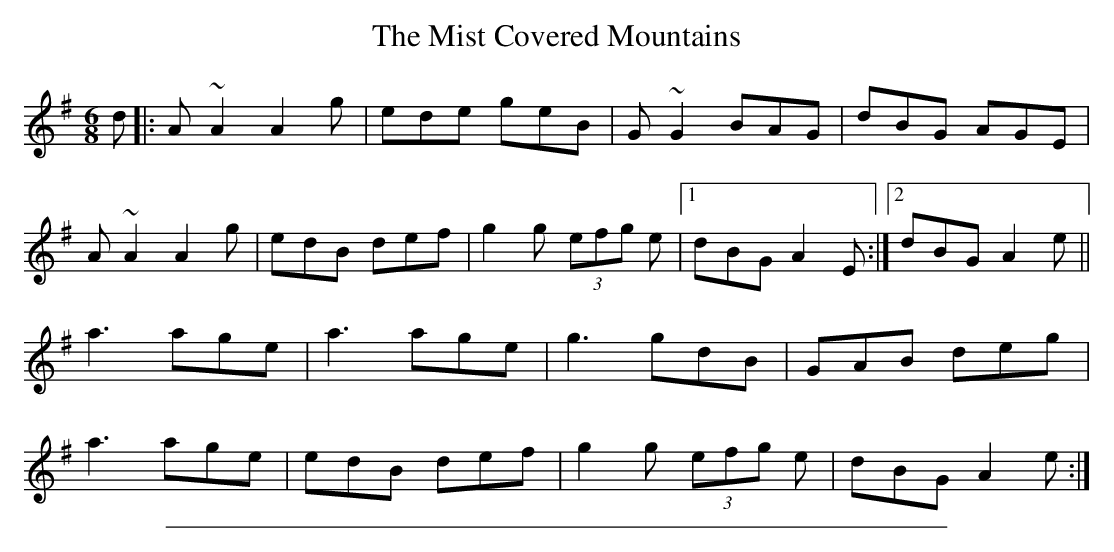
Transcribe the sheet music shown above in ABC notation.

X:1
T: The Mist Covered Mountains
M:6/8
L:1/8
K:Ador
d|:A~A2 A2g|ede geB|G~G2 BAG|dBG AGE|
A~A2 A2g|edB def|g2g (3efg e|1 dBG A2E:|2 dBG A2e||
a3 age|a3 age|g3 gdB|GAB deg|
a3 age|edB def|g2g (3efg e|dBG A2e:|
